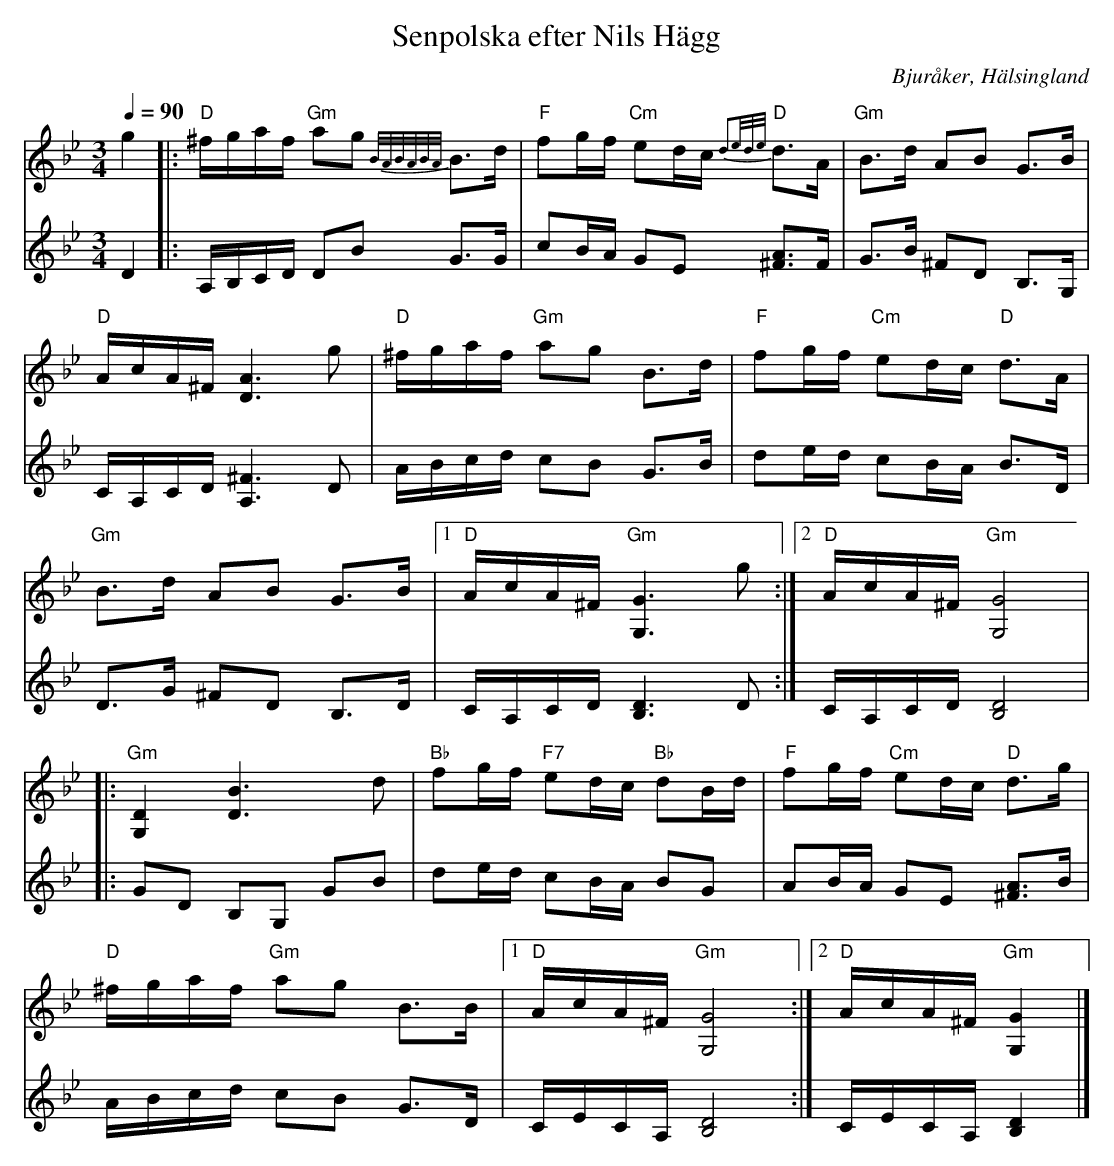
X:1
T: Senpolska efter Nils Hägg
O: Bjuråker, Hälsingland
M: 3/4
L: 1/8
Q: 1/4=90
K: Gm
V:1
g2 |: "D" ^f/g/a/f/ "Gm" ag {B/A/B/A/B/A/}B>d | "F" fg/f/ "Cm" ed/c/ "D" {d2e/d/e/}d>A | "Gm" B>d AB G>B |
"D" A/c/A/^F/ [A3D3] g | "D" ^f/g/a/f/ "Gm" ag B>d | "F" fg/f/ "Cm" ed/c/ "D" d>A |
"Gm" B>d AB G>B |1 "D" A/c/A/^F/ "Gm" [G,3G3] g :|2 "D" A/c/A/^F/ "Gm" [G,4G4] |
|: "Gm" [G,2D2] [D3B3] d | "Bb" fg/f/ "F7" ed/c/ "Bb" dB/d/ | "F" fg/f/ "Cm" ed/c/ "D" d>g |
"D" ^f/g/a/f/ "Gm" ag B>B |1 "D" A/c/A/^F/ "Gm" [G,4G4] :|2 "D" A/c/A/^F/ "Gm" [G,2G2] |]
V:2
D2 |: A,/B,/C/D/ DB G>G | cB/A/ GE [^FA]>F | G>B ^FD B,>G, |
C/A,/C/D/ [A,3^F3] D | A/B/c/d/ cB G>B | de/d/ cB/A/ B>D |
D>G ^FD B,>D |1 C/A,/C/D/ [B,3D3] D :|2 C/A,/C/D/ [B,4D4] |
|: GD B,G, GB | de/d/ cB/A/ BG | AB/A/ GE [^FA]>B|
A/B/c/d/ cB G>D |1 C/E/C/A,/ [B,4D4] :|2 C/E/C/A,/ [B,2D2] |]
